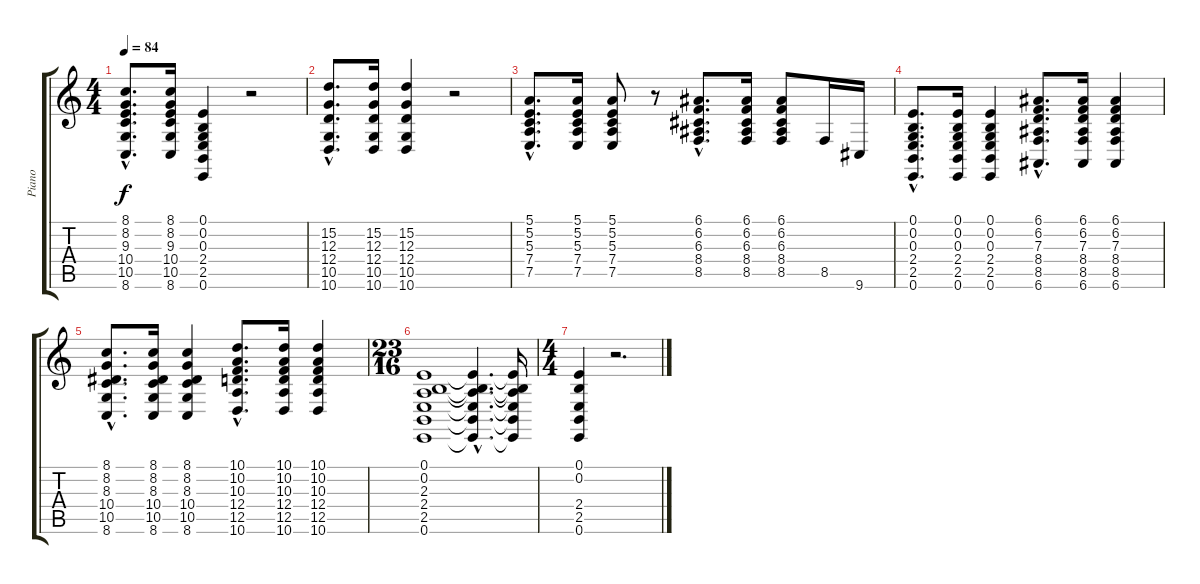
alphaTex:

\track ("Piano" "Piano") {instrument acousticgrandpiano}
\staff {score tabs}
\tuning (E4 B3 G3 D3 A2 E2) {hide}
\ts (4 4)
\tempo 84
\clef g2
\ks aminor
(8.1{hac} 8.2{hac} 9.3{hac} 10.4{hac} 10.5{hac} 8.6{hac}).8{d dy f} (8.1 8.2 9.3 10.4 10.5 8.6).16 (0.1 0.2 0.3 2.4 2.5 0.6).4 r.2 |
(15.2{hac} 12.3{hac} 12.4{hac} 10.5{hac} 10.6{hac}).8{d} (15.2 12.3 12.4 10.5 10.6).16 (15.2 12.3 12.4 10.5 10.6).4 r.2 |
(5.1{hac} 5.2{hac} 5.3{hac} 7.4{hac} 7.5{hac}).8{d} (5.1 5.2 5.3 7.4 7.5).16 (5.1 5.2 5.3 7.4 7.5).8 r.8 (6.1{hac} 6.2{hac} 6.3{hac} 8.4{hac} 8.5{hac}).8{d} (6.1 6.2 6.3 8.4 8.5).16 (6.1 6.2 6.3 8.4 8.5).8 8.5.16 9.6.16 |
(0.1{hac} 0.2{hac} 0.3{hac} 2.4{hac} 2.5{hac} 0.6{hac}).8{d} (0.1 0.2 0.3 2.4 2.5 0.6).16 (0.1 0.2 0.3 2.4 2.5 0.6).4 (6.1{hac} 6.2{hac} 7.3{hac} 8.4{hac} 8.5{hac} 6.6{hac}).8{d} (6.1 6.2 7.3 8.4 8.5 6.6).16 (6.1 6.2 7.3 8.4 8.5 6.6).4 |
(8.1{hac} 8.2{hac} 8.3{hac} 10.4{hac} 10.5{hac} 8.6{hac}).8{d} (8.1 8.2 8.3 10.4 10.5 8.6).16 (8.1 8.2 8.3 10.4 10.5 8.6).4 (10.1{hac} 10.2{hac} 10.3{hac} 12.4{hac} 12.5{hac} 10.6{hac}).8{d} (10.1 10.2 10.3 12.4 12.5 10.6).16 (10.1 10.2 10.3 12.4 12.5 10.6).4 |
\ts (23 16)
(0.1 0.2 2.3 2.4 2.5 0.6).1 (0.1{hac t} 0.2{hac t} 2.3{hac t} 2.4{hac t} 2.5{hac t} 0.6{hac t}).4{d} (0.1{t} 0.2{t} 2.3{t} 2.4{t} 2.5{t} 0.6{t}).16 |
\ts (4 4)
(0.1 0.2 2.4 2.5 0.6).4 r.2{d}
